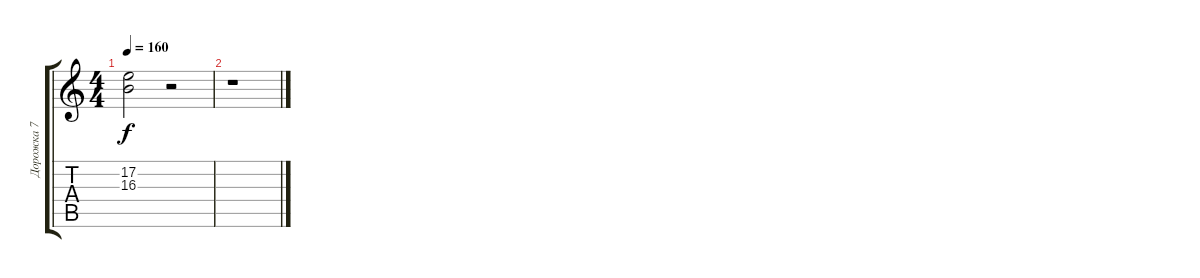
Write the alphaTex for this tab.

\track ("Дорожка 7" "Дорожка 7") {instrument choiraahs}
\staff {score tabs}
\tuning (E4 B3 G3 D3 A2 E2) {hide}
\ts (4 4)
\tempo 160
\clef g2
\ks c
(17.2{t} 16.3{t}).2{dy f} r.2 |
r.1
